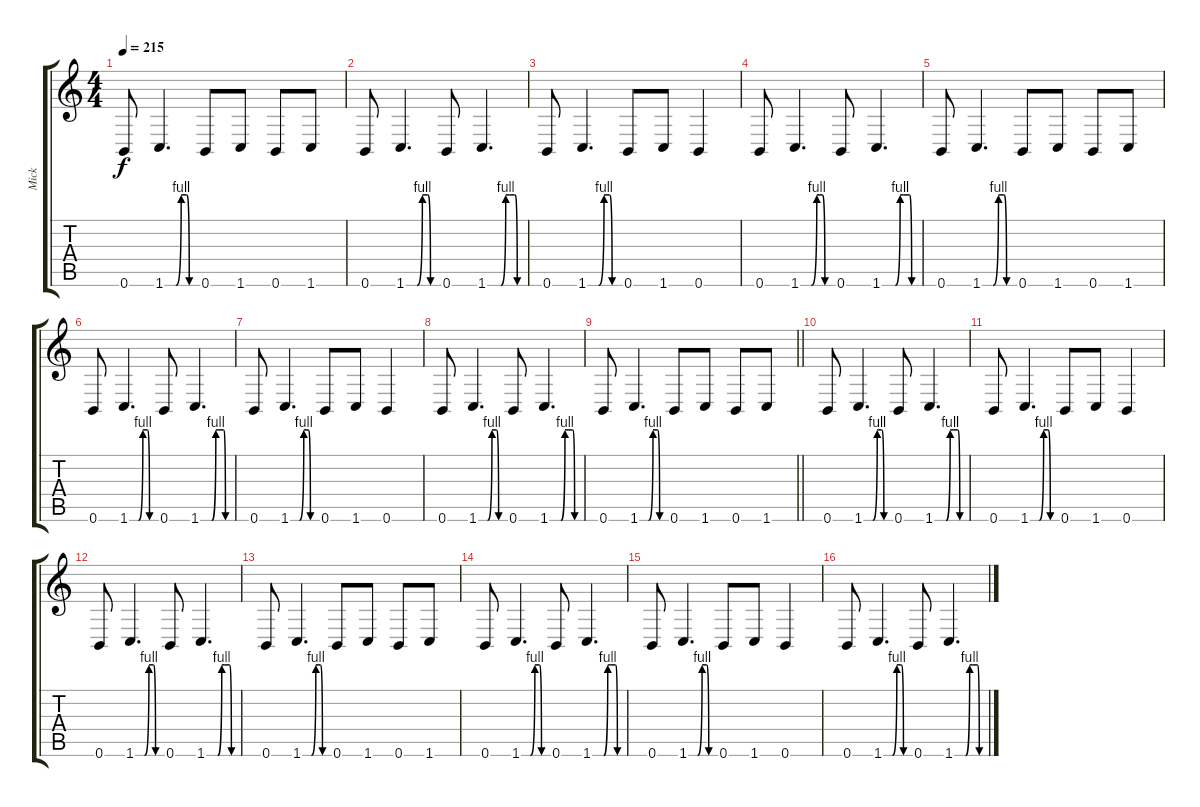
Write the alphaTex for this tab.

\track ("Mick" "Mick") {instrument distortionguitar}
\staff {score tabs}
\tuning (Db4 Ab3 E3 B2 Gb2 B1) {hide}
\ts (4 4)
\tempo 215
\clef g2
\ks c
0.6.8{dy f} 1.6{be (custom 0 0 10 0 20 0 30 4 40 4 45 0 60 0)}.4{d} 0.6.8 1.6.8 0.6.8 1.6.8 |
0.6.8 1.6{be (custom 0 0 10 0 20 0 30 4 40 4 45 0 60 0)}.4{d} 0.6.8 1.6{be (custom 0 0 10 0 16 0 18 0 20 0 22 0 30 4 36 4 45 4 49 0 60 0)}.4{d} |
0.6.8 1.6{be (custom 0 0 10 0 20 0 30 4 40 4 45 0 60 0)}.4{d} 0.6.8 1.6.8 0.6.4 |
0.6.8 1.6{be (custom 0 0 10 0 20 0 30 4 40 4 45 0 60 0)}.4{d} 0.6.8 1.6{be (custom 0 0 10 0 16 0 18 0 20 0 22 0 30 4 36 4 45 4 49 0 60 0)}.4{d} |
0.6.8 1.6{be (custom 0 0 10 0 20 0 30 4 40 4 45 0 60 0)}.4{d} 0.6.8 1.6.8 0.6.8 1.6.8 |
0.6.8 1.6{be (custom 0 0 10 0 20 0 30 4 40 4 45 0 60 0)}.4{d} 0.6.8 1.6{be (custom 0 0 10 0 16 0 18 0 20 0 22 0 30 4 36 4 45 4 49 0 60 0)}.4{d} |
0.6.8 1.6{be (custom 0 0 10 0 20 0 30 4 40 4 45 0 60 0)}.4{d} 0.6.8 1.6.8 0.6.4 |
0.6.8 1.6{be (custom 0 0 10 0 20 0 30 4 40 4 45 0 60 0)}.4{d} 0.6.8 1.6{be (custom 0 0 10 0 16 0 18 0 20 0 22 0 30 4 36 4 45 4 49 0 60 0)}.4{d} |
\barLineRight lightlight
0.6.8 1.6{be (custom 0 0 10 0 20 0 30 4 40 4 45 0 60 0)}.4{d} 0.6.8 1.6.8 0.6.8 1.6.8 |
0.6.8 1.6{be (custom 0 0 10 0 20 0 30 4 40 4 45 0 60 0)}.4{d} 0.6.8 1.6{be (custom 0 0 10 0 16 0 18 0 20 0 22 0 30 4 36 4 45 4 49 0 60 0)}.4{d} |
0.6.8 1.6{be (custom 0 0 10 0 20 0 30 4 40 4 45 0 60 0)}.4{d} 0.6.8 1.6.8 0.6.4 |
0.6.8 1.6{be (custom 0 0 10 0 20 0 30 4 40 4 45 0 60 0)}.4{d} 0.6.8 1.6{be (custom 0 0 10 0 16 0 18 0 20 0 22 0 30 4 36 4 45 4 49 0 60 0)}.4{d} |
0.6.8 1.6{be (custom 0 0 10 0 20 0 30 4 40 4 45 0 60 0)}.4{d} 0.6.8 1.6.8 0.6.8 1.6.8 |
0.6.8 1.6{be (custom 0 0 10 0 20 0 30 4 40 4 45 0 60 0)}.4{d} 0.6.8 1.6{be (custom 0 0 10 0 16 0 18 0 20 0 22 0 30 4 36 4 45 4 49 0 60 0)}.4{d} |
0.6.8 1.6{be (custom 0 0 10 0 20 0 30 4 40 4 45 0 60 0)}.4{d} 0.6.8 1.6.8 0.6.4 |
0.6.8 1.6{be (custom 0 0 10 0 20 0 30 4 40 4 45 0 60 0)}.4{d} 0.6.8 1.6{be (custom 0 0 10 0 16 0 18 0 20 0 22 0 30 4 36 4 45 4 49 0 60 0)}.4{d}
